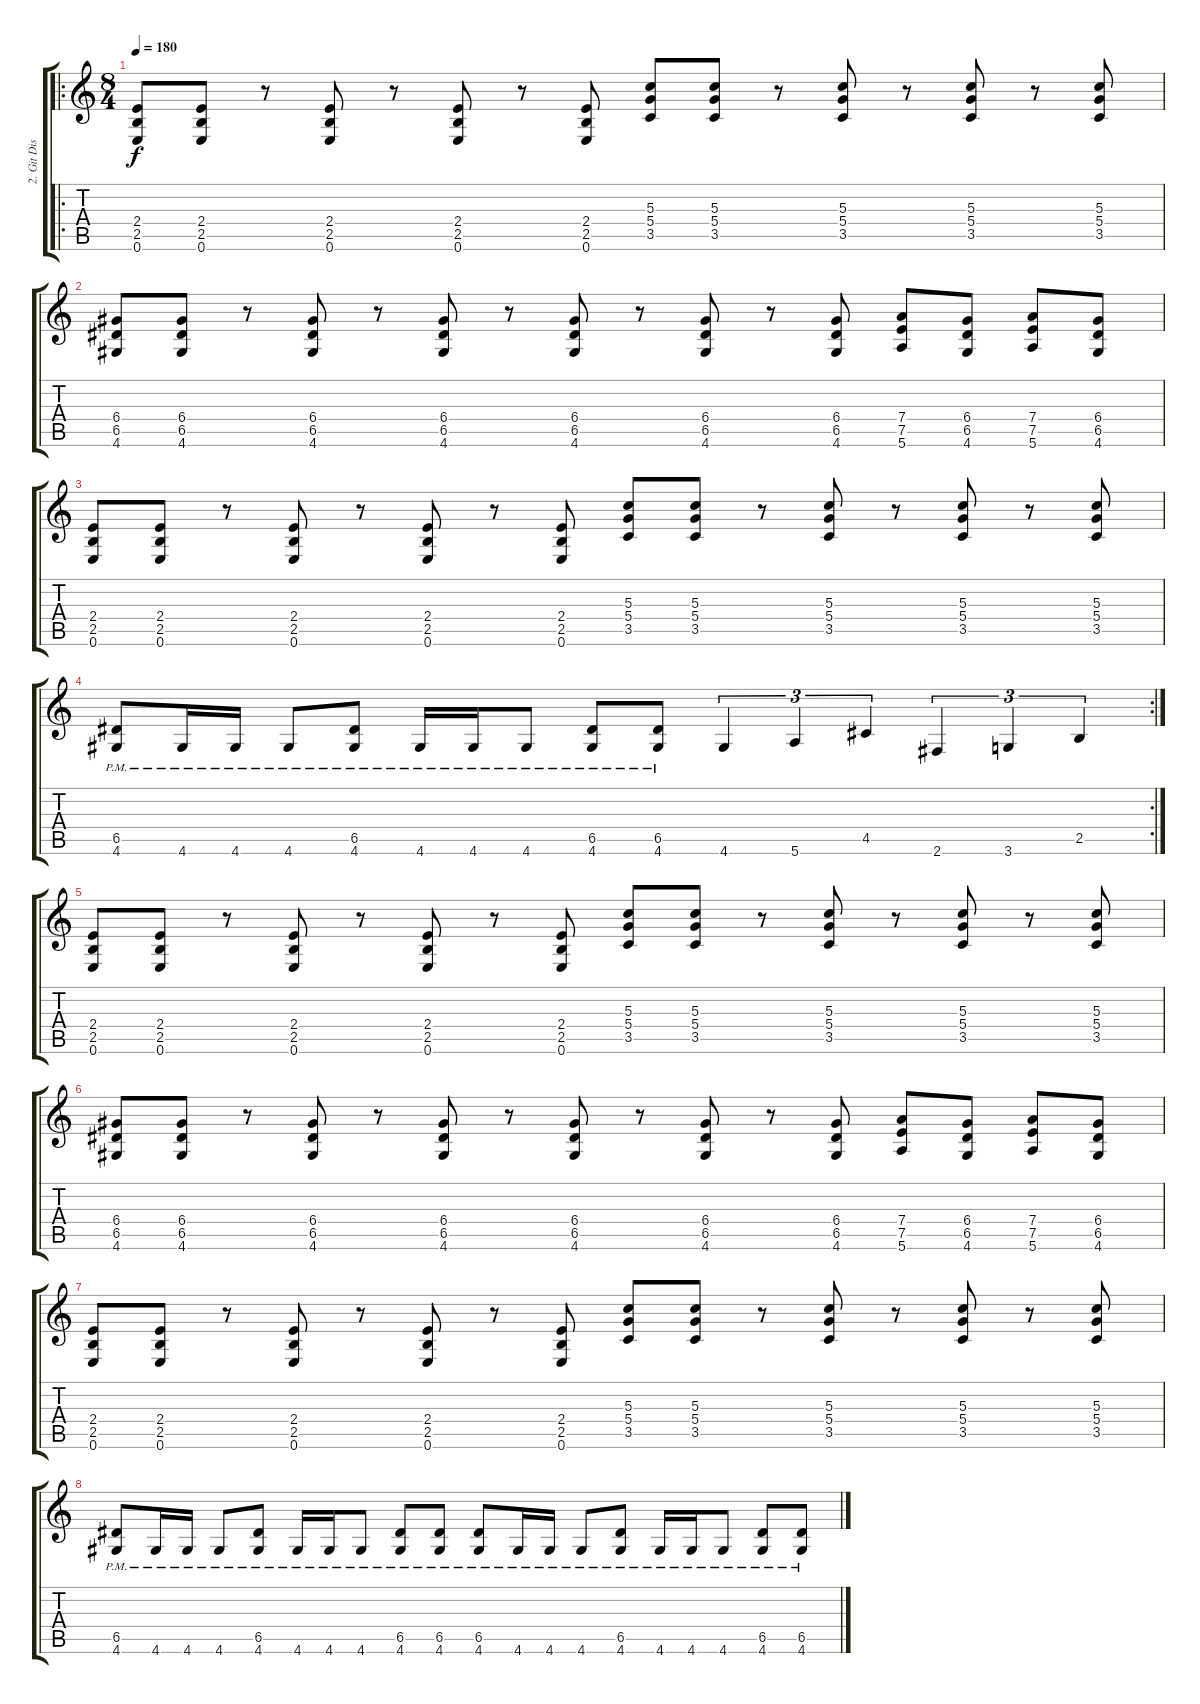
\track ("2. Git Dist" "2. Git Dis") {instrument distortionguitar}
\staff {score tabs}
\tuning (E4 B3 G3 D3 A2 E2) {hide}
\ro
\ts (8 4)
\tempo 180
\clef g2
\ks c
(2.4 2.5 0.6).8{dy f} (2.4 2.5 0.6).8 r.8 (2.4 2.5 0.6).8 r.8 (2.4 2.5 0.6).8 r.8 (2.4 2.5 0.6).8 (5.3 5.4 3.5).8 (5.3 5.4 3.5).8 r.8 (5.3 5.4 3.5).8 r.8 (5.3 5.4 3.5).8 r.8 (5.3 5.4 3.5).8 |
(6.4 6.5 4.6).8 (6.4 6.5 4.6).8 r.8 (6.4 6.5 4.6).8 r.8 (6.4 6.5 4.6).8 r.8 (6.4 6.5 4.6).8 r.8 (6.4 6.5 4.6).8 r.8 (6.4 6.5 4.6).8 (7.4 7.5 5.6).8 (6.4 6.5 4.6).8 (7.4 7.5 5.6).8 (6.4 6.5 4.6).8 |
(2.4 2.5 0.6).8 (2.4 2.5 0.6).8 r.8 (2.4 2.5 0.6).8 r.8 (2.4 2.5 0.6).8 r.8 (2.4 2.5 0.6).8 (5.3 5.4 3.5).8 (5.3 5.4 3.5).8 r.8 (5.3 5.4 3.5).8 r.8 (5.3 5.4 3.5).8 r.8 (5.3 5.4 3.5).8 |
\rc 2
(6.5{pm} 4.6{pm}).8 4.6{pm}.16 4.6{pm}.16 4.6{pm}.8 (6.5{pm} 4.6{pm}).8 4.6{pm}.16 4.6{pm}.16 4.6{pm}.8 (6.5{pm} 4.6{pm}).8 (6.5{pm} 4.6{pm}).8 4.6.4{tu (3 2)} 5.6.4{tu (3 2)} 4.5.4{tu (3 2)} 2.6.4{tu (3 2)} 3.6.4{tu (3 2)} 2.5.4{tu (3 2)} |
(2.4 2.5 0.6).8 (2.4 2.5 0.6).8 r.8 (2.4 2.5 0.6).8 r.8 (2.4 2.5 0.6).8 r.8 (2.4 2.5 0.6).8 (5.3 5.4 3.5).8 (5.3 5.4 3.5).8 r.8 (5.3 5.4 3.5).8 r.8 (5.3 5.4 3.5).8 r.8 (5.3 5.4 3.5).8 |
(6.4 6.5 4.6).8 (6.4 6.5 4.6).8 r.8 (6.4 6.5 4.6).8 r.8 (6.4 6.5 4.6).8 r.8 (6.4 6.5 4.6).8 r.8 (6.4 6.5 4.6).8 r.8 (6.4 6.5 4.6).8 (7.4 7.5 5.6).8 (6.4 6.5 4.6).8 (7.4 7.5 5.6).8 (6.4 6.5 4.6).8 |
(2.4 2.5 0.6).8 (2.4 2.5 0.6).8 r.8 (2.4 2.5 0.6).8 r.8 (2.4 2.5 0.6).8 r.8 (2.4 2.5 0.6).8 (5.3 5.4 3.5).8 (5.3 5.4 3.5).8 r.8 (5.3 5.4 3.5).8 r.8 (5.3 5.4 3.5).8 r.8 (5.3 5.4 3.5).8 |
(6.5{pm} 4.6{pm}).8 4.6{pm}.16 4.6{pm}.16 4.6{pm}.8 (6.5{pm} 4.6{pm}).8 4.6{pm}.16 4.6{pm}.16 4.6{pm}.8 (6.5{pm} 4.6{pm}).8 (6.5{pm} 4.6{pm}).8 (6.5{pm} 4.6{pm}).8 4.6{pm}.16 4.6{pm}.16 4.6{pm}.8 (6.5{pm} 4.6{pm}).8 4.6{pm}.16 4.6{pm}.16 4.6{pm}.8 (6.5{pm} 4.6{pm}).8 (6.5{pm} 4.6{pm}).8
